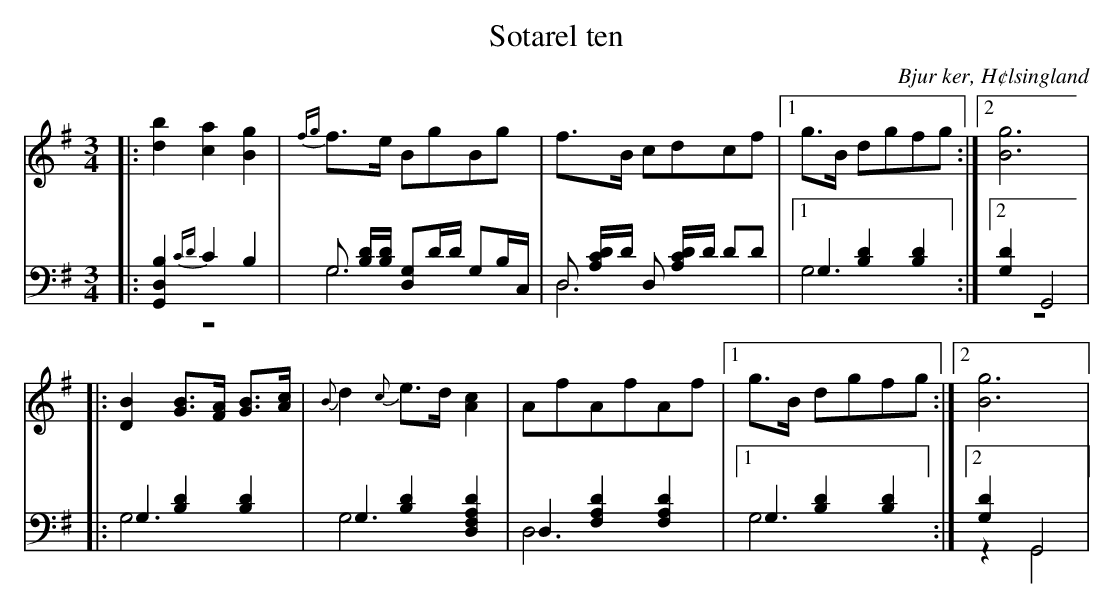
X:1
T: Sotarel ten
O: Bjur ker, H¢lsingland
M: 3/4
L: 1/8
K: G
V:1
V:2
V:3 merge
V:1
|:[d2b2] [c2a2] [B2g2]|{fg}f>e BgBg|f>B cdcf |1g>B dgfg :|2 [B6g6]|
|:[D2B2] [GB]>[FA] [GB]>[Ac]|{B}d2 {c}e>d [A2c2]|AfAfAf |1g>B dgfg :|2 [B6g6]|
V:2 clef=bass
|:[G,,2 D,2B,2] {CD}C2 B,2|G, [B,/ D/][B,/ D/] [G,D,]D/D/ G,B,/C,/|D, [A,/ C/ D/]D/ D, [A,/ C/ D/]D/ DD|1G,2 [B,2 D2] [B,2 D2]:|2 [G,2D2] G,,4|
|:G,2 [B,2 D2] [B,2 D2]|G,2 [B,2 D2] [D,2 F,2A,2D2]|D,2 [F,2 A,2 D2] [F,2 A,2 D2]|1 G,2 [B,2 D2] [B,2 D2] :|2 [G,2D2] G,,4|
V:3 clef=bass
|:z6|G,6|D,6|1G,6:|2 z6|
|:G,6|G,6|D,6|1 G,6 :|2 z2 G,,4|
